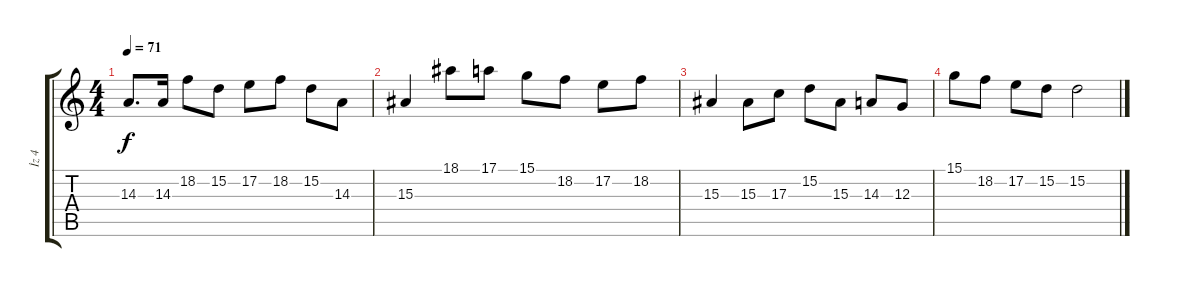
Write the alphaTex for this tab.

\track ("İz 4" "İz 4") {instrument flute}
\staff {score tabs}
\tuning (E4 B3 G3 D3 A2 E2) {hide}
\ts (4 4)
\tempo 71
\clef g2
\ks c
14.3.8{d dy f} 14.3.16 18.2.8 15.2.8 17.2.8 18.2.8 15.2.8 14.3.8 |
15.3.4 18.1.8 17.1.8 15.1.8 18.2.8 17.2.8 18.2.8 |
15.3.4 15.3.8 17.3.8 15.2.8 15.3.8 14.3.8 12.3.8 |
15.1.8 18.2.8 17.2.8 15.2.8 15.2.2
